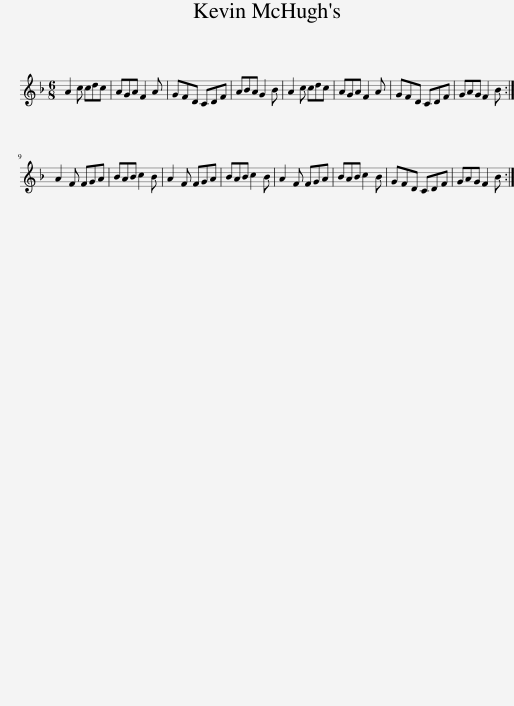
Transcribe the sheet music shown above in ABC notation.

X:1
L:1/8
M:6/8
I:linebreak $
K:F
V:1 treble
V:1
 A2 c cdc | AGA F2 A | GFD CDF | ABA G2 B | A2 c cdc | %5
 AGA F2 A | GFD CDF | GAG F2 B :|$ A2 F FGA | BAB c2 B | %10
 A2 F FGA | BAB c2 B | A2 F FGA | BAB c2 B | GFD CDF | %15
 GAG F2 B :| %16
